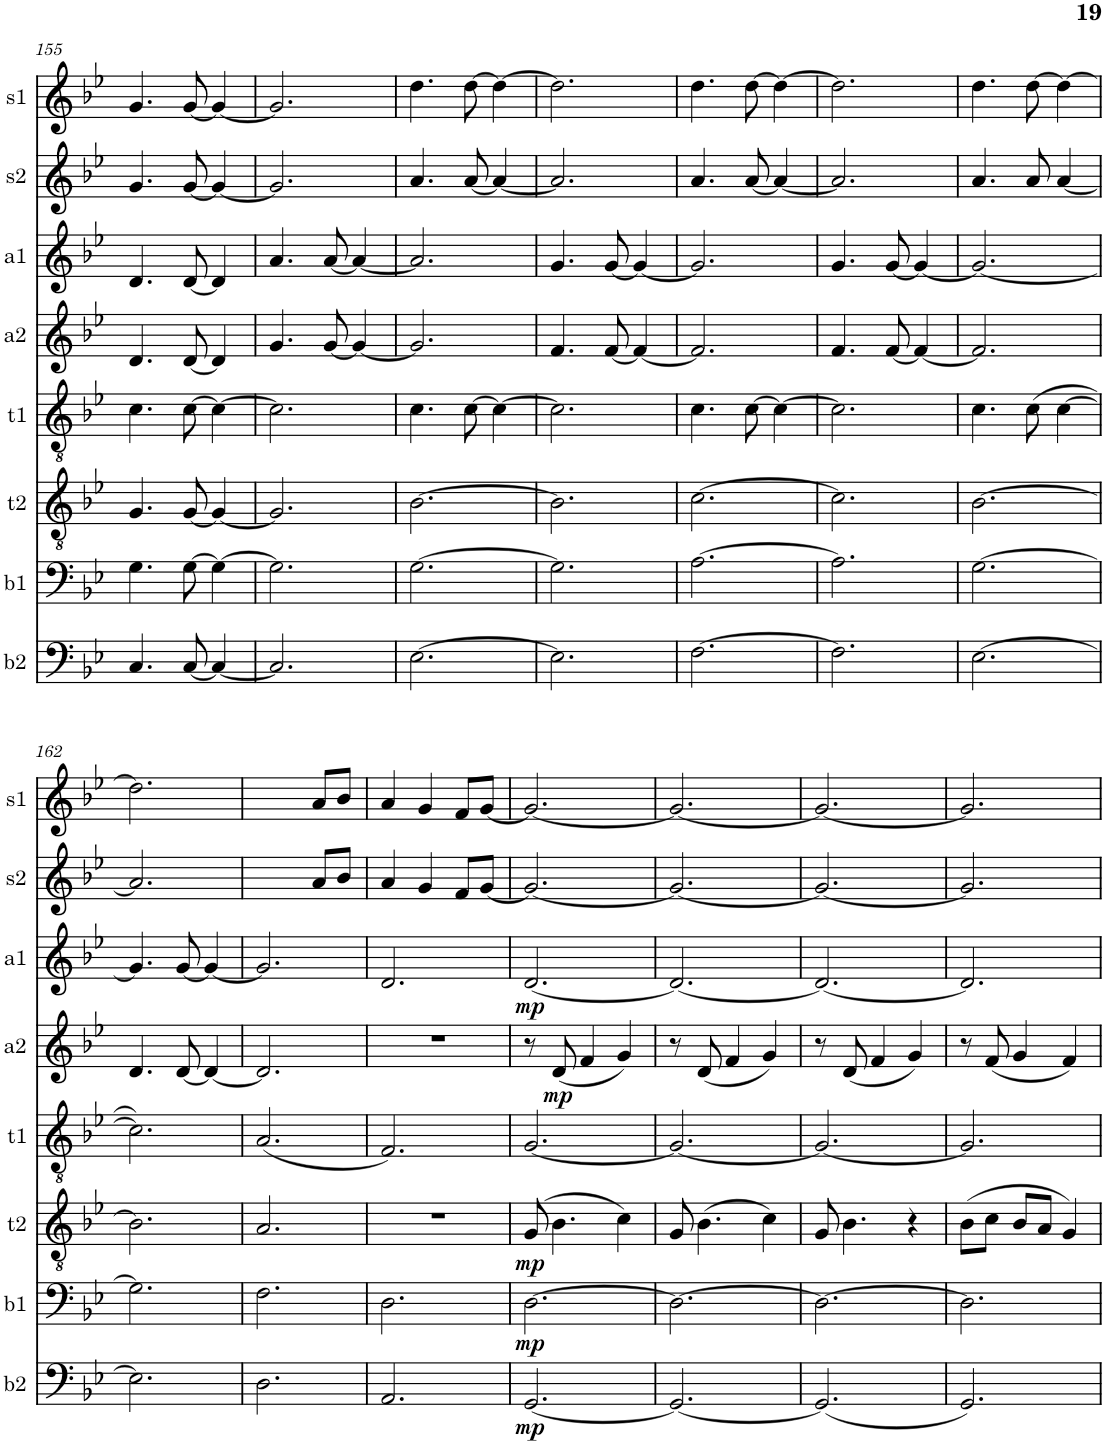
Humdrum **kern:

**kern	**dynam	**kern	**dynam	**kern	**dynam	**kern	**kern	**dynam	**kern	**dynam	**kern	**kern
*part8	*part8	*part7	*part7	*part6	*part6	*part5	*part4	*part4	*part3	*part3	*part2	*part1
*staff8	*staff8	*staff7	*staff7	*staff6	*staff6	*staff5	*staff4	*staff4	*staff3	*staff3	*staff2	*staff1
*I"b2	*	*I"b1	*	*I"t2	*	*I"t1	*I"a2	*	*I"a1	*	*I"s2	*I"s1
*I'b2	*	*I'b1	*	*I't2	*	*I't1	*I'a2	*	*I'a1	*	*I's2	*I's1
!!LO:PB:g=z
*clefF4	*	*clefF4	*	*clefGv2	*	*clefGv2	*clefG2	*	*clefG2	*	*clefG2	*clefG2
*k[b-e-]	*	*k[b-e-]	*	*k[b-e-]	*	*k[b-e-]	*k[b-e-]	*	*k[b-e-]	*	*k[b-e-]	*k[b-e-]
*M3/4	*	*M3/4	*	*M3/4	*	*M3/4	*M3/4	*	*M3/4	*	*M3/4	*M3/4
=155	=155	=155	=155	=155	=155	=155	=155	=155	=155	=155	=155	=155
4.C/	.	4.G\	.	4.G/	.	4.c\	4.d/	.	4.d/	.	4.g/	4.g/
[8C/	.	[8G\	.	[8G/	.	[8c\	[8d/	.	[8d/	.	[8g/	[8g/
4C/_	.	4G\_	.	4G/_	.	4c\_	4d/]	.	4d/]	.	4g/_	4g/_
=156	=156	=156	=156	=156	=156	=156	=156	=156	=156	=156	=156	=156
2.C/]	.	2.G\]	.	2.G/]	.	2.c\]	4.g/	.	4.a/	.	2.g/]	2.g/]
.	.	.	.	.	.	.	[8g/	.	[8a/	.	.	.
.	.	.	.	.	.	.	4g/_	.	4a/_	.	.	.
=157	=157	=157	=157	=157	=157	=157	=157	=157	=157	=157	=157	=157
[2.E-\	.	[2.G\	.	[2.B-\	.	4.c\	2.g/]	.	2.a/]	.	4.a/	4.dd\
.	.	.	.	.	.	[8c\	.	.	.	.	[8a/	[8dd\
.	.	.	.	.	.	4c\_	.	.	.	.	4a/_	4dd\_
=158	=158	=158	=158	=158	=158	=158	=158	=158	=158	=158	=158	=158
2.E-\]	.	2.G\]	.	2.B-\]	.	2.c\]	4.f/	.	4.g/	.	2.a/]	2.dd\]
.	.	.	.	.	.	.	[8f/	.	[8g/	.	.	.
.	.	.	.	.	.	.	4f/_	.	4g/_	.	.	.
=159	=159	=159	=159	=159	=159	=159	=159	=159	=159	=159	=159	=159
[2.F\	.	[2.A\	.	[2.c\	.	4.c\	2.f/]	.	2.g/]	.	4.a/	4.dd\
.	.	.	.	.	.	[8c\	.	.	.	.	[8a/	[8dd\
.	.	.	.	.	.	4c\_	.	.	.	.	4a/_	4dd\_
=160	=160	=160	=160	=160	=160	=160	=160	=160	=160	=160	=160	=160
2.F\]	.	2.A\]	.	2.c\]	.	2.c\]	4.f/	.	4.g/	.	2.a/]	2.dd\]
.	.	.	.	.	.	.	[8f/	.	[8g/	.	.	.
.	.	.	.	.	.	.	4f/_	.	4g/_	.	.	.
=161	=161	=161	=161	=161	=161	=161	=161	=161	=161	=161	=161	=161
[2.E-\	.	[2.G\	.	[2.B-\	.	4.c\	2.f/]	.	2.g/_	.	4.a/	4.dd\
.	.	.	.	.	.	(8c\	.	.	.	.	8a/	[8dd\
.	.	.	.	.	.	[4c\	.	.	.	.	[4a/	4dd\_
!!LO:LB:g=z
=162	=162	=162	=162	=162	=162	=162	=162	=162	=162	=162	=162	=162
2.E-\]	.	2.G\]	.	2.B-\]	.	2.c\])	4.d/	.	4.g/]	.	2.a/]	2.dd\]
.	.	.	.	.	.	.	[8d/	.	[8g/	.	.	.
.	.	.	.	.	.	.	4d/_	.	4g/_	.	.	.
=163	=163	=163	=163	=163	=163	=163	=163	=163	=163	=163	=163	=163
2.D\	.	2.F\	.	2.A/	.	(2.A/	2.d/]	.	2.g/]	.	2ryy	2ryy
.	.	.	.	.	.	.	.	.	.	.	8a/L	8a/L
.	.	.	.	.	.	.	.	.	.	.	8b-/J	8b-/J
=164	=164	=164	=164	=164	=164	=164	=164	=164	=164	=164	=164	=164
2.AA/	.	2.D\	.	2.r	.	2.F/)	2.r	.	2.d/	.	4a/	4a/
.	.	.	.	.	.	.	.	.	.	.	4g/	4g/
.	.	.	.	.	.	.	.	.	.	.	8f/L	8f/L
.	.	.	.	.	.	.	.	.	.	.	[8g/J	[8g/J
=165	=165	=165	=165	=165	=165	=165	=165	=165	=165	=165	=165	=165
!	!LO:DY:b	!	!LO:DY:b	!	!LO:DY:b	!	!	!	!	!LO:DY:b	!	!
[2.GG/	mp	[2.D\	mp	(8G/	mp	[2.G/	8r	.	[2.d/	mp	2.g/_	2.g/_
!	!	!	!	!	!	!	!	!LO:DY:b	!	!	!	!
.	.	.	.	4.B-\	.	.	(8d/	mp	.	.	.	.
.	.	.	.	.	.	.	4f/	.	.	.	.	.
.	.	.	.	4c\)	.	.	4g/)	.	.	.	.	.
=166	=166	=166	=166	=166	=166	=166	=166	=166	=166	=166	=166	=166
2.GG/_	.	2.D\_	.	8G/	.	2.G/_	8r	.	2.d/_	.	2.g/_	2.g/_
.	.	.	.	(4.B-\	.	.	(8d/	.	.	.	.	.
.	.	.	.	.	.	.	4f/	.	.	.	.	.
.	.	.	.	4c\)	.	.	4g/)	.	.	.	.	.
=167	=167	=167	=167	=167	=167	=167	=167	=167	=167	=167	=167	=167
(2.GG/]	.	2.D\_	.	8G/	.	2.G/_	8r	.	2.d/_	.	2.g/_	2.g/_
.	.	.	.	4.B-\	.	.	(8d/	.	.	.	.	.
.	.	.	.	.	.	.	4f/	.	.	.	.	.
.	.	.	.	4r	.	.	4g/)	.	.	.	.	.
=168	=168	=168	=168	=168	=168	=168	=168	=168	=168	=168	=168	=168
2.GG/)	.	2.D\]	.	(8B-\L	.	2.G/]	8r	.	2.d/]	.	2.g/]	2.g/]
.	.	.	.	8c\J	.	.	(8f/	.	.	.	.	.
.	.	.	.	8B-/L	.	.	4g/	.	.	.	.	.
.	.	.	.	8A/J	.	.	.	.	.	.	.	.
.	.	.	.	4G/)	.	.	4f/)	.	.	.	.	.
=	=	=	=	=	=	=	=	=	=	=	=	=
*-	*-	*-	*-	*-	*-	*-	*-	*-	*-	*-	*-	*-
